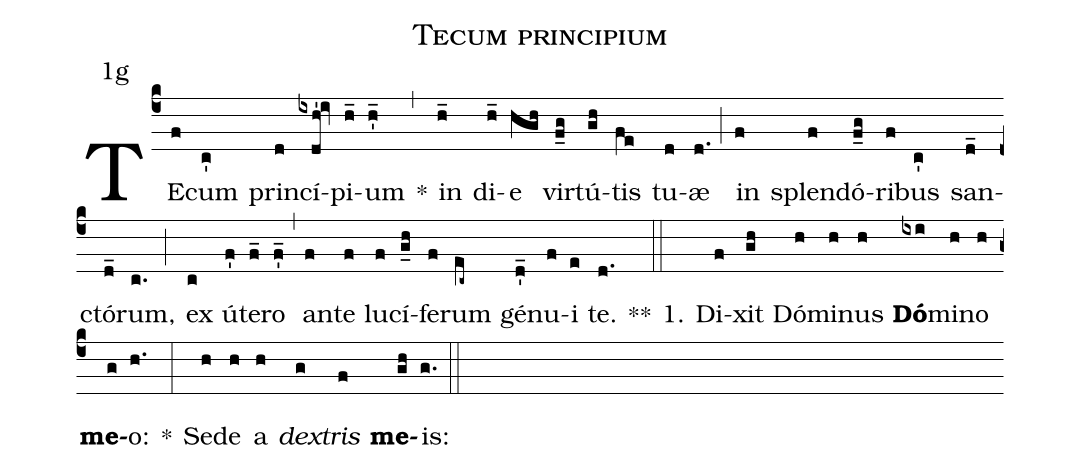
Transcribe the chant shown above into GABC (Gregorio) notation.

name:Tecum principium;
office-part:Antiphona;
mode:1;
annotation:1g;
%%
(c4) TE(f)cum(c') prin(d)cí(ixdh'!iv)pi(h_)um(h'_) *(,) in(h_) di(h_)e(hgh) vir(f_g)tú(gh)tis(fe) tu(d)æ(d.) (;) in(f) splen(f)dó(f_g)ri(f)bus(c') san(d_)ctó(d_)rum,(c.) (;) ex(c) ú(f')te(f_)ro(f_') (,) an(f)te(f) lu(f)cí(g_h)fe(f)rum(ec~) gé(d'_)nu(f)i(e) te.(d.) **(::)
1. Di(f)xit(gh) Dó(h)mi(h)nus(h) <b>Dó</b>(ixi)mi(h)no(h) <b>me</b>(g)o:(h.) *(:) Se(h)de(h) a(h) <i>dex</i>(g)<i>tris</i>(f) <b>me</b>(gh)is:(g.) (::)
